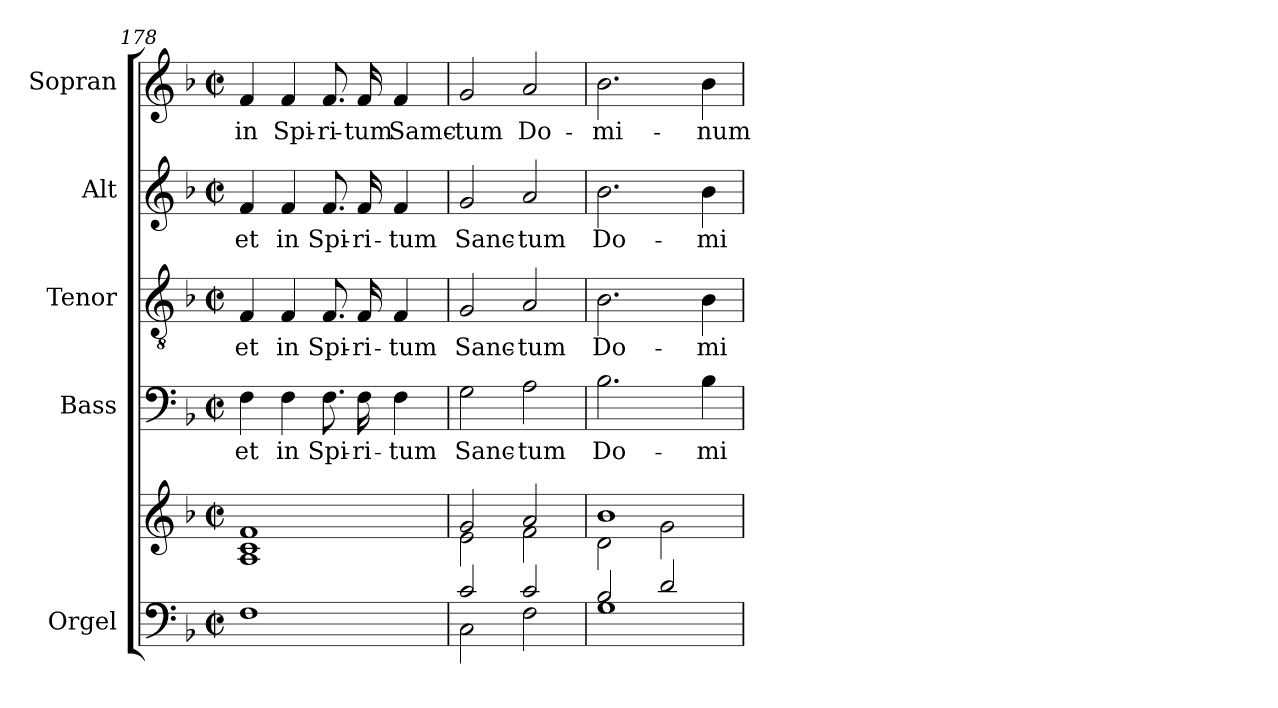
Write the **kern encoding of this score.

**kern	**kern	**kern	**text	**kern	**text	**kern	**text	**kern	**text
*part5	*part5	*part4	*part4	*part3	*part3	*part2	*part2	*part1	*part1
*staff6	*staff5	*staff4	*staff4	*staff3	*staff3	*staff2	*staff2	*staff1	*staff1
*I"Orgel	*	*I"Bass	*	*I"Tenor	*	*I"Alt	*	*I"Sopran	*
*I'Org.	*	*I'B.	*	*I'T.	*	*I'A.	*	*I'S.	*
!!LO:PB:g=z
*clefF4	*clefG2	*clefF4	*	*clefGv2	*	*clefG2	*	*clefG2	*
*k[b-]	*k[b-]	*k[b-]	*	*k[b-]	*	*k[b-]	*	*k[b-]	*
*F:	*F:	*F:	*	*F:	*	*F:	*	*F:	*
*M2/2	*M2/2	*M2/2	*	*M2/2	*	*M2/2	*	*M2/2	*
*met(c|)	*met(c|)	*met(c|)	*	*met(c|)	*	*met(c|)	*	*met(c|)	*
=178	=178	=178	=178	=178	=178	=178	=178	=178	=178
!	!	!	!LO:LY:b	!	!LO:LY:b	!	!LO:LY:b	!	!LO:LY:b
1F	1A 1c 1f	4F\	et	4F/	et	4f/	et	4f/	in
!	!	!	!LO:LY:b	!	!LO:LY:b	!	!LO:LY:b	!	!LO:LY:b
.	.	4F\	in	4F/	in	4f/	in	4f/	Spi-
!	!	!	!LO:LY:b	!	!LO:LY:b	!	!LO:LY:b	!	!LO:LY:b
.	.	8.F\	Spi-	8.F/	Spi-	8.f/	Spi-	8.f/	-ri-
!	!	!	!LO:LY:b	!	!LO:LY:b	!	!LO:LY:b	!	!LO:LY:b
.	.	16F\	-ri-	16F/	-ri-	16f/	-ri-	16f/	-tum
!	!	!	!LO:LY:b	!	!LO:LY:b	!	!LO:LY:b	!	!LO:LY:b
.	.	4F\	-tum	4F/	-tum	4f/	-tum	4f/	Samc-
=179	=179	=179	=179	=179	=179	=179	=179	=179	=179
*^	*^	*	*	*	*	*	*	*	*
!	!	!	!	!	!LO:LY:b	!	!LO:LY:b	!	!LO:LY:b	!	!LO:LY:b
2c/	2C\	2g/	2e\	2G\	Sanc-	2G/	Sanc-	2g/	Sanc-	2g/	-tum
!	!	!	!	!	!LO:LY:b	!	!LO:LY:b	!	!LO:LY:b	!	!LO:LY:b
2c/	2F\	2a/	2f\	2A\	-tum	2A/	-tum	2a/	-tum	2a/	Do-
=180	=180	=180	=180	=180	=180	=180	=180	=180	=180	=180	=180
!	!	!	!	!	!LO:LY:b	!	!LO:LY:b	!	!LO:LY:b	!	!LO:LY:b
2B-/	1G	1b-	2d\	2.B-\	Do-	2.B-\	Do-	2.b-\	Do-	2.b-\	-mi-
2d/	.	.	2g\	.	.	.	.	.	.	.	.
!	!	!	!	!	!LO:LY:b	!	!LO:LY:b	!	!LO:LY:b	!	!LO:LY:b
.	.	.	.	4B-\	-mi-	4B-\	-mi-	4b-\	-mi-	4b-\	-num
*v	*v	*	*	*	*	*	*	*	*	*	*
*	*v	*v	*	*	*	*	*	*	*	*
=	=	=	=	=	=	=	=	=	=
*-	*-	*-	*-	*-	*-	*-	*-	*-	*-
